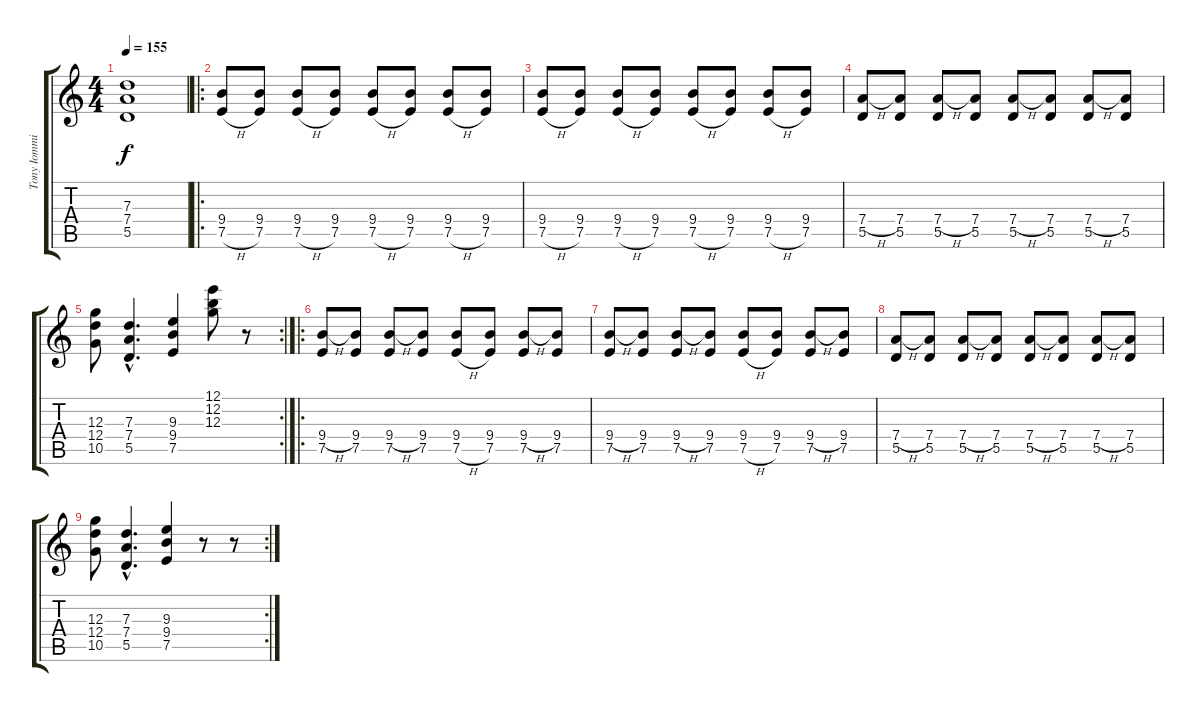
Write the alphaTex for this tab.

\track ("Tony Iommi" "Tony Iommi") {instrument distortionguitar}
\staff {score tabs}
\tuning (E4 B3 G3 D3 A2 E2) {hide}
\ts (4 4)
\tempo 155
\clef g2
\ks c
(7.3{t} 7.4{t} 5.5{t}).1{dy f} |
\ro
(9.4 7.5{h}).8 (9.4 7.5).8 (9.4 7.5{h}).8 (9.4 7.5).8 (9.4 7.5{h}).8 (9.4 7.5).8 (9.4 7.5{h}).8 (9.4 7.5).8 |
(9.4 7.5{h}).8 (9.4 7.5).8 (9.4 7.5{h}).8 (9.4 7.5).8 (9.4 7.5{h}).8 (9.4 7.5).8 (9.4 7.5{h}).8 (9.4 7.5).8 |
(7.4{h} 5.5).8 (7.4 5.5).8 (7.4{h} 5.5).8 (7.4 5.5).8 (7.4{h} 5.5).8 (7.4 5.5).8 (7.4{h} 5.5).8 (7.4 5.5).8 |
\rc 2
(12.3 12.4 10.5).8 (7.3{hac} 7.4{hac} 5.5{hac}).4{d} (9.3 9.4 7.5).4 (12.1 12.2 12.3).8 r.8 |
\ro
(9.4{h} 7.5).8 (9.4 7.5).8 (9.4{h} 7.5).8 (9.4 7.5).8 (9.4 7.5{h}).8 (9.4 7.5).8 (9.4{h} 7.5).8 (9.4 7.5).8 |
(9.4{h} 7.5).8 (9.4 7.5).8 (9.4{h} 7.5).8 (9.4 7.5).8 (9.4 7.5{h}).8 (9.4 7.5).8 (9.4{h} 7.5).8 (9.4 7.5).8 |
(7.4{h} 5.5).8 (7.4 5.5).8 (7.4{h} 5.5).8 (7.4 5.5).8 (7.4{h} 5.5).8 (7.4 5.5).8 (7.4{h} 5.5).8 (7.4 5.5).8 |
\rc 2
(12.3 12.4 10.5).8 (7.3{hac} 7.4{hac} 5.5{hac}).4{d} (9.3 9.4 7.5).4 r.8 r.8
